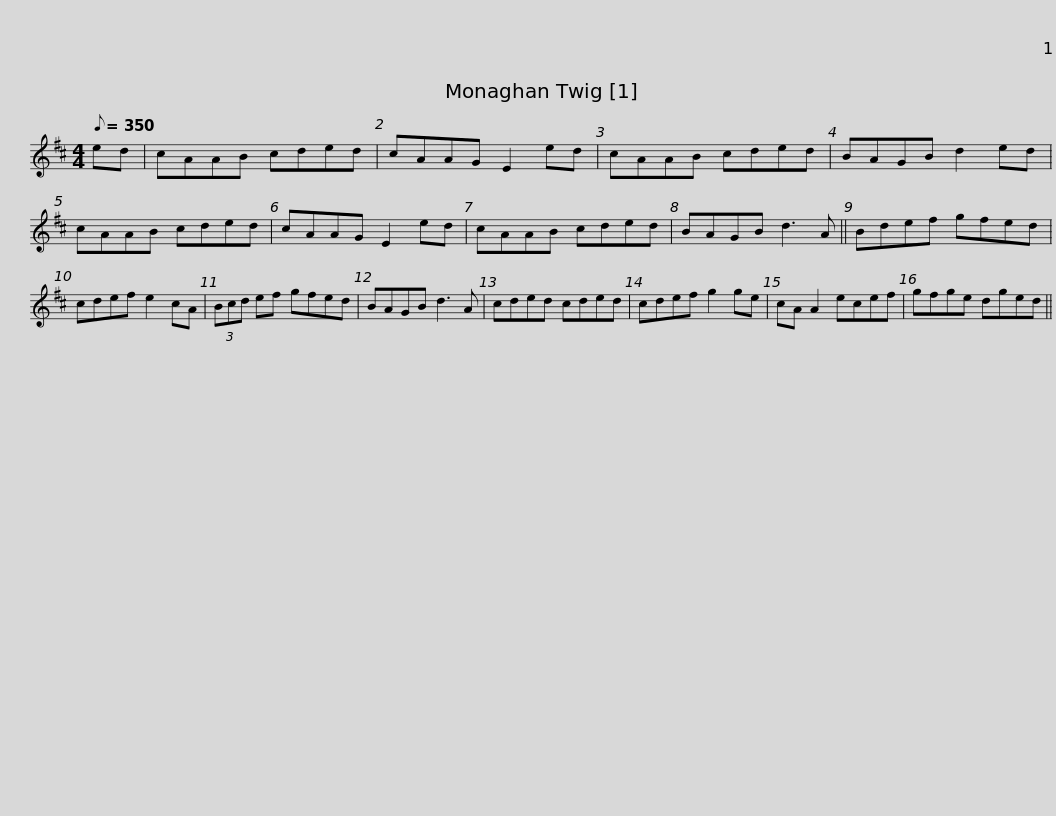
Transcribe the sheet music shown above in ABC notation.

X:1
L:1/8
Q:1/8=350
M:4/4
I:linebreak $
K:D
V:1 treble
V:1
 ed | cAAB cded | cAAG E2 ed | cAAB cded | BAGB d2 ed | %5
 cAAB cded |$ cAAG E2 ed | cAAB cded | BAGB d3 A || Bdef gfed | %10
 cdef e2 cA | (3Bcd ef gfed |$ BAGB d3 A | cded cded | cdef g2 ge | %15
 cA A2 ecef | gfge dged || %17
